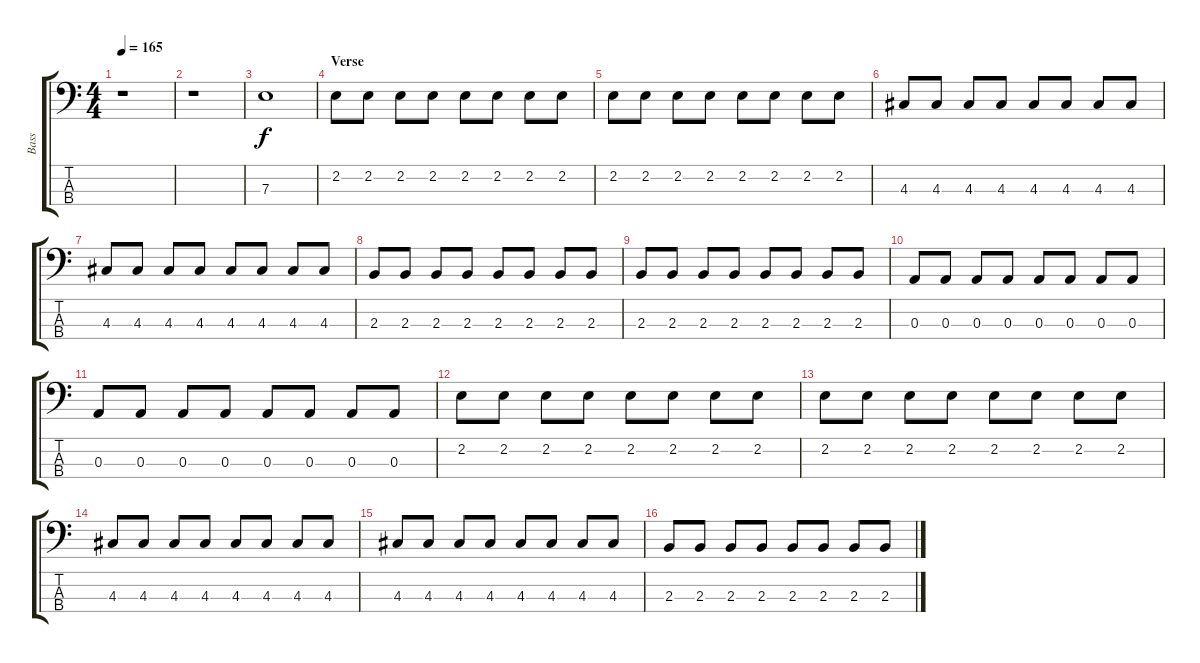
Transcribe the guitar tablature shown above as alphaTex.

\track ("Bass" "Bass") {instrument electricbasspick}
\staff {score tabs}
\tuning (G2 D2 A1 E1) {hide}
\ts (4 4)
\tempo 165
\clef f4
\ks c
r.1{dy f} |
r.1 |
7.3{t}.1 |
\section ("" "Verse")
2.2.8 2.2.8 2.2.8 2.2.8 2.2.8 2.2.8 2.2.8 2.2.8 |
2.2.8 2.2.8 2.2.8 2.2.8 2.2.8 2.2.8 2.2.8 2.2.8 |
4.3.8 4.3.8 4.3.8 4.3.8 4.3.8 4.3.8 4.3.8 4.3.8 |
4.3.8 4.3.8 4.3.8 4.3.8 4.3.8 4.3.8 4.3.8 4.3.8 |
2.3.8 2.3.8 2.3.8 2.3.8 2.3.8 2.3.8 2.3.8 2.3.8 |
2.3.8 2.3.8 2.3.8 2.3.8 2.3.8 2.3.8 2.3.8 2.3.8 |
0.3.8 0.3.8 0.3.8 0.3.8 0.3.8 0.3.8 0.3.8 0.3.8 |
0.3.8 0.3.8 0.3.8 0.3.8 0.3.8 0.3.8 0.3.8 0.3.8 |
2.2.8 2.2.8 2.2.8 2.2.8 2.2.8 2.2.8 2.2.8 2.2.8 |
2.2.8 2.2.8 2.2.8 2.2.8 2.2.8 2.2.8 2.2.8 2.2.8 |
4.3.8 4.3.8 4.3.8 4.3.8 4.3.8 4.3.8 4.3.8 4.3.8 |
4.3.8 4.3.8 4.3.8 4.3.8 4.3.8 4.3.8 4.3.8 4.3.8 |
2.3.8 2.3.8 2.3.8 2.3.8 2.3.8 2.3.8 2.3.8 2.3.8
